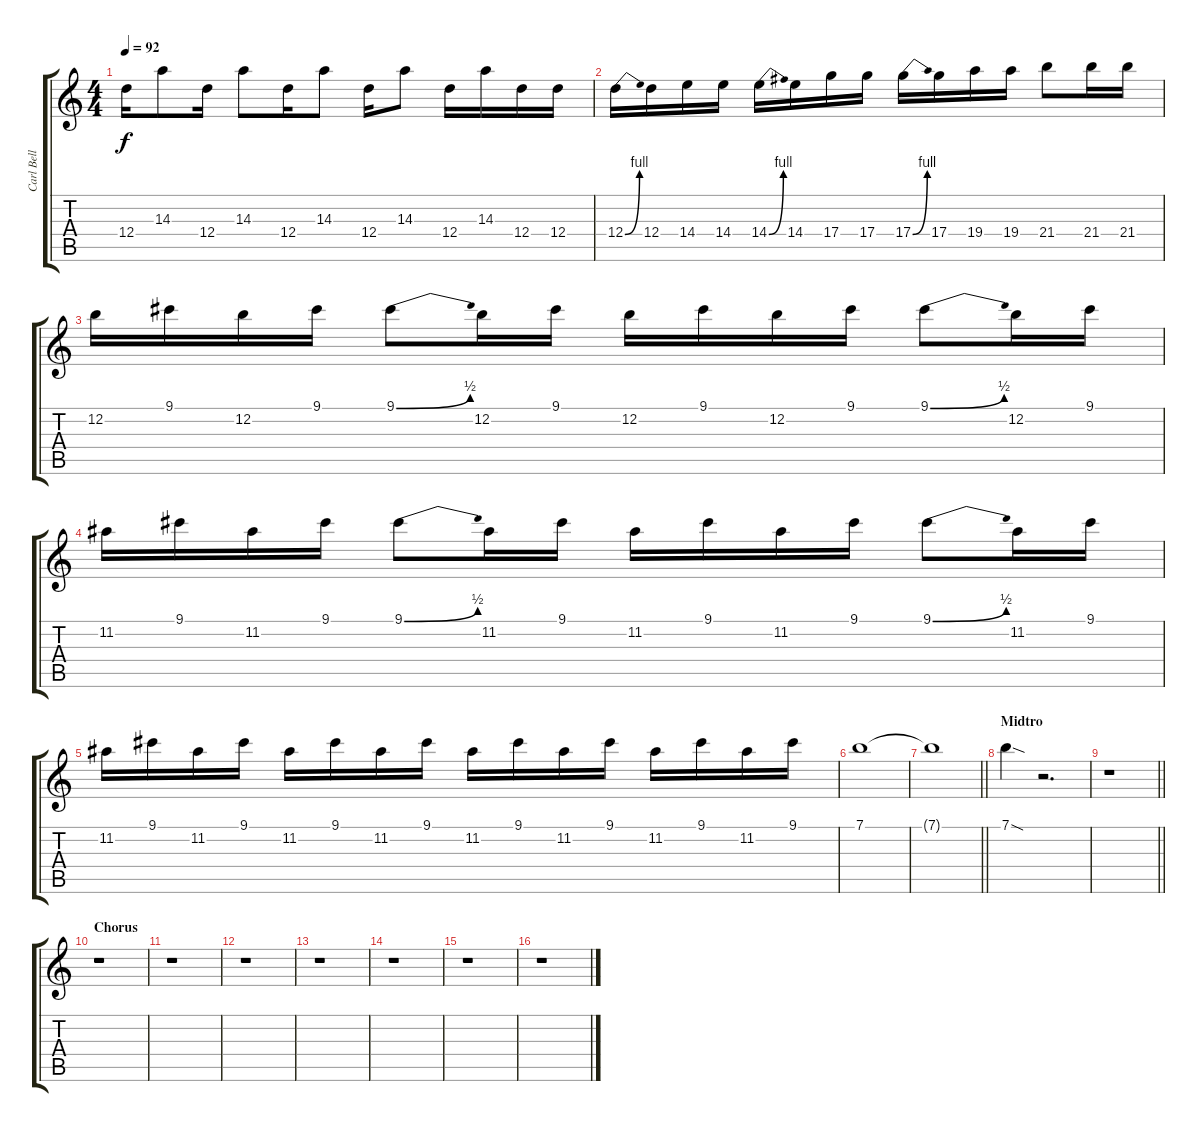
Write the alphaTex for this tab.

\track ("Carl Bell (Lead Guitar)" "Carl Bell ") {instrument distortionguitar}
\staff {score tabs}
\tuning (E4 B3 G3 D3 A2 D2) {hide}
\ts (4 4)
\tempo 92
\clef g2
\ks c
12.4.16{dy f} 14.3.8 12.4.16 14.3.8 12.4.16 14.3.8 12.4.16 14.3.8 12.4.16 14.3.16 12.4.16 12.4.16 |
12.4{be (bend 0 0 60 4)}.16 12.4.16 14.4.16 14.4.16 14.4{be (bend 0 0 60 4)}.16 14.4.16 17.4.16 17.4.16 17.4{be (bend 0 0 60 4)}.16 17.4.16 19.4.16 19.4.16 21.4.8 21.4.16 21.4.16 |
12.2.16 9.1.16 12.2.16 9.1.16 9.1{be (bend 0 0 60 2)}.8 12.2.16 9.1.16 12.2.16 9.1.16 12.2.16 9.1.16 9.1{be (bend 0 0 60 2)}.8 12.2.16 9.1.16 |
11.2.16 9.1.16 11.2.16 9.1.16 9.1{be (bend 0 0 60 2)}.8 11.2.16 9.1.16 11.2.16 9.1.16 11.2.16 9.1.16 9.1{be (bend 0 0 60 2)}.8 11.2.16 9.1.16 |
11.2.16 9.1.16 11.2.16 9.1.16 11.2.16 9.1.16 11.2.16 9.1.16 11.2.16 9.1.16 11.2.16 9.1.16 11.2.16 9.1.16 11.2.16 9.1.16 |
7.1.1 |
\barLineRight lightlight
7.1{t}.1 |
\section ("" "Midtro")
7.1{sod}.4{volume 10} r.2{d} |
\barLineRight lightlight
r.1 |
\section ("" "Chorus")
r.1 |
r.1 |
r.1 |
r.1 |
r.1 |
r.1 |
r.1
